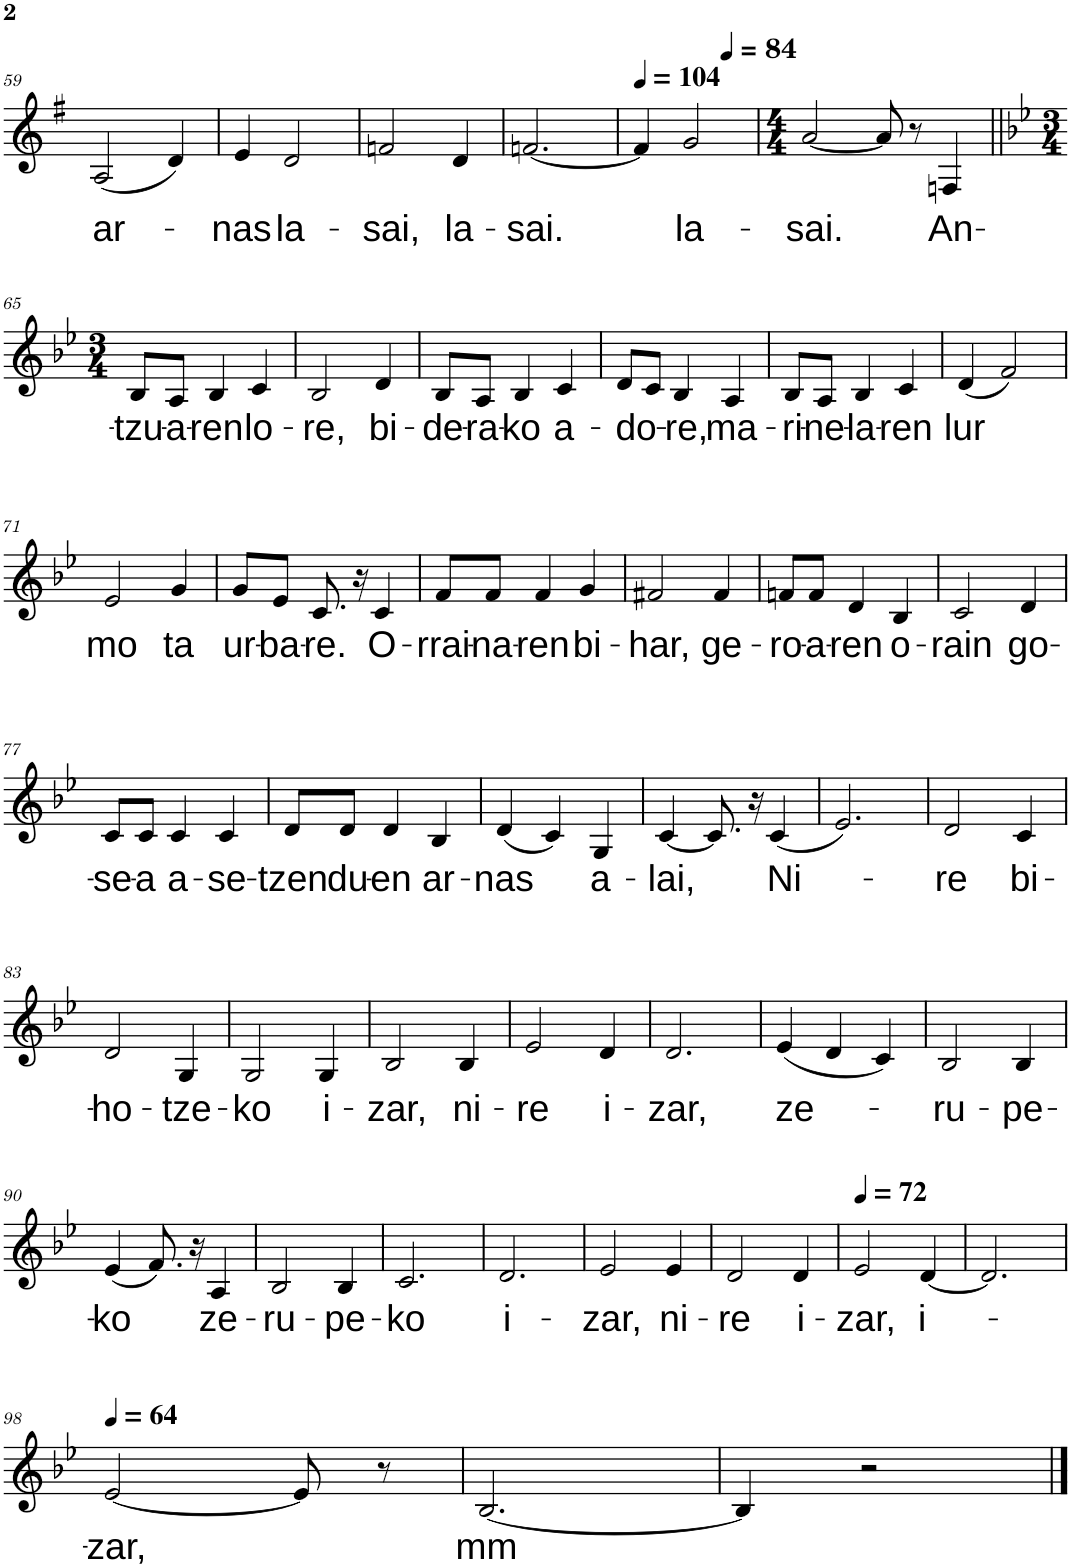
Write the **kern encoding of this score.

**kern	**text
*part1	*part1
*staff1	*staff1
*I"Alto	*
*I'A.	*
!!LO:PB:g=z
*clefG2	*
*k[f#]	*
*M3/4	*
=59	=59
!	!LO:LY:b
(2A/	ar-
4d/)	.
=60	=60
!	!LO:LY:b
4e/	nas
!	!LO:LY:b
2d/	la-
=61	=61
!	!LO:LY:b
2fn/	sai,
!	!LO:LY:b
4d/	la-
=62	=62
!	!LO:LY:b
[2.fn/	-sai.
=63	=63
*MM104	*
*^	*
4f/]	2ryy	.
!	!	!LO:LY:b
2g/	.	la-
*MM84	*	*
.	4ryy	.
*v	*v	*
=64	=64
*M4/4	*
*^	*
!	!	!LO:LY:b
*v	*v	*
[2a/	sai.
8a/]	.
8r	.
!	!LO:LY:b
4Fn/	An-
!!LO:LB:g=z
=65||	=65||
*k[b-e-]	*
*M3/4	*
!	!LO:LY:b
8B-/L	-tzu-
!	!LO:LY:b
8A/J	-a-
!	!LO:LY:b
4B-/	-ren
!	!LO:LY:b
4c/	lo-
=66	=66
!	!LO:LY:b
2B-/	-re,
!	!LO:LY:b
4d/	bi-
=67	=67
!	!LO:LY:b
8B-/L	-de-
!	!LO:LY:b
8A/J	-ra-
!	!LO:LY:b
4B-/	-ko
!	!LO:LY:b
4c/	a-
=68	=68
!	!LO:LY:b
8d/L	-do-
8c/J	.
!	!LO:LY:b
4B-/	-re,
!	!LO:LY:b
4A/	ma-
=69	=69
!	!LO:LY:b
8B-/L	-ri-
!	!LO:LY:b
8A/J	-ne-
!	!LO:LY:b
4B-/	-la-
!	!LO:LY:b
4c/	-ren
=70	=70
!	!LO:LY:b
(4d/	lur
2f/)	.
!!LO:LB:g=z
=71	=71
!	!LO:LY:b
2e-/	-mo
!	!LO:LY:b
4g/	ta
=72	=72
!	!LO:LY:b
8g/L	ur-
!	!LO:LY:b
8e-/J	-ba-
!	!LO:LY:b
8.c/	-re.
16r	.
!	!LO:LY:b
4c/	O-
=73	=73
!	!LO:LY:b
8f/L	-rrai-
!	!LO:LY:b
8f/J	-na-
!	!LO:LY:b
4f/	-ren
!	!LO:LY:b
4g/	bi-
=74	=74
!	!LO:LY:b
2f#X/	-har,
!	!LO:LY:b
4f#/	ge-
=75	=75
!	!LO:LY:b
8fn/L	-ro-
!	!LO:LY:b
8f/J	-a-
!	!LO:LY:b
4d/	-ren
!	!LO:LY:b
4B-/	o-
=76	=76
!	!LO:LY:b
2c/	-rain
!	!LO:LY:b
4d/	go-
!!LO:LB:g=z
=77	=77
!	!LO:LY:b
8c/L	-se-
!	!LO:LY:b
8c/J	-a
!	!LO:LY:b
4c/	a-
!	!LO:LY:b
4c/	-se-
=78	=78
!	!LO:LY:b
8d/L	-tzen
!	!LO:LY:b
8d/J	du-
!	!LO:LY:b
4d/	-en
!	!LO:LY:b
4B-/	ar-
=79	=79
!	!LO:LY:b
(4d/	-nas
4c/)	.
!	!LO:LY:b
4G/	a-
=80	=80
!	!LO:LY:b
[4c/	-lai,
8.c/]	.
16r	.
!	!LO:LY:b
(4c/	Ni-
=81	=81
2.e-/)	.
=82	=82
!	!LO:LY:b
2d/	-re
!	!LO:LY:b
4c/	bi-
!!LO:LB:g=z
=83	=83
!	!LO:LY:b
2d/	-ho-
!	!LO:LY:b
4G/	-tze-
=84	=84
!	!LO:LY:b
2G/	-ko
!	!LO:LY:b
4G/	i-
=85	=85
!	!LO:LY:b
2B-/	-zar,
!	!LO:LY:b
4B-/	ni-
=86	=86
!	!LO:LY:b
2e-/	-re
!	!LO:LY:b
4d/	i-
=87	=87
!	!LO:LY:b
2.d/	-zar,
=88	=88
!	!LO:LY:b
(4e-/	ze-
4d/	.
4c/)	.
=89	=89
!	!LO:LY:b
2B-/	ru-
!	!LO:LY:b
4B-/	-pe-
!!LO:LB:g=z
=90	=90
!	!LO:LY:b
(4e-/	-ko
8.f/)	.
16r	.
!	!LO:LY:b
4A/	ze-
=91	=91
!	!LO:LY:b
2B-/	-ru-
!	!LO:LY:b
4B-/	-pe-
=92	=92
!	!LO:LY:b
2.c/	-ko
=93	=93
!	!LO:LY:b
2.d/	i-
=94	=94
!	!LO:LY:b
2e-/	-zar,
!	!LO:LY:b
4e-/	ni-
=95	=95
!	!LO:LY:b
2d/	-re
!	!LO:LY:b
4d/	i-
=96	=96
*MM72	*
!	!LO:LY:b
2e-/	-zar,
!	!LO:LY:b
[4d/	i-
=97	=97
2.d/]	.
!!LO:LB:g=z
=98	=98
*MM64	*
!	!LO:LY:b
[2e-/	-zar,
8e-/]	.
8r	.
=99	=99
!	!LO:LY:b
[2.B-/	mm
=100	=100
4B-/]	.
2r	.
==	==
*-	*-
